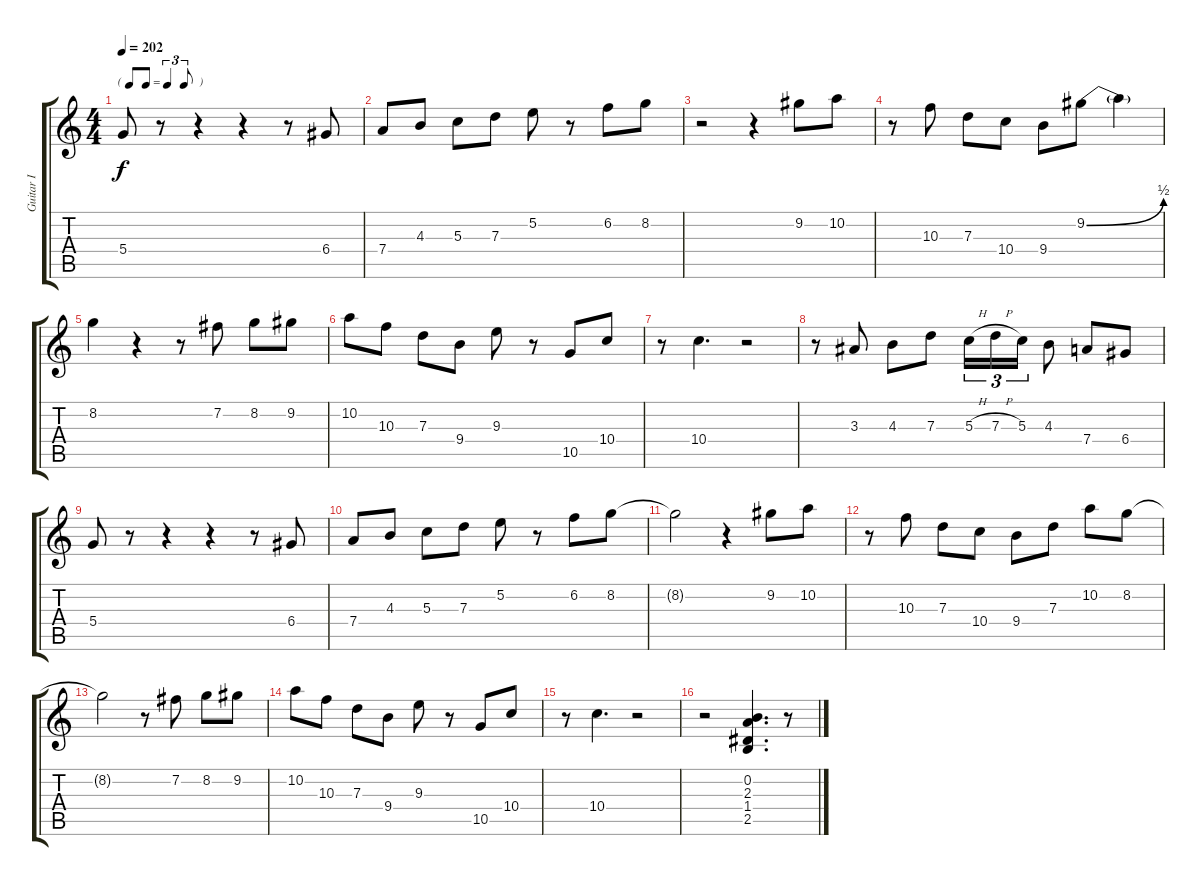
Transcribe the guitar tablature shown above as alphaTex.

\track ("Guitar I" "Guitar I") {instrument acousticguitarsteel}
\staff {score tabs}
\tuning (E4 B3 G3 D3 A2 E2) {hide}
\ts (4 4)
\tf triplet8th
\tempo 202
\clef g2
\ks c
5.4.8{dy f instrument acousticguitarsteel} r.8 r.4 r.4 r.8 6.4.8 |
7.4.8 4.3.8 5.3.8 7.3.8 5.2.8 r.8 6.2.8 8.2.8 |
r.2 r.4 9.2.8 10.2.8 |
r.8 10.3.8 7.3.8 10.4.8 9.4.8 9.2{be (bend 0 0 60 2)}.8 9.2{t}.4 |
8.2.4 r.4 r.8 7.2.8 8.2.8 9.2.8 |
10.2.8 10.3.8 7.3.8 9.4.8 9.3.8 r.8 10.5.8 10.4.8 |
r.8 10.4.4{d} r.2 |
r.8 3.3.8 4.3.8 7.3.8 5.3{h}.16{tu (3 2)} 7.3{h}.16{tu (3 2)} 5.3.16{tu (3 2)} 4.3.8 7.4.8 6.4.8 |
5.4.8 r.8 r.4 r.4 r.8 6.4.8 |
7.4.8 4.3.8 5.3.8 7.3.8 5.2.8 r.8 6.2.8 8.2.8 |
8.2{t}.2 r.4 9.2.8 10.2.8 |
r.8 10.3.8 7.3.8 10.4.8 9.4.8 7.3.8 10.2.8 8.2.8 |
8.2{t}.2 r.8 7.2.8 8.2.8 9.2.8 |
10.2.8 10.3.8 7.3.8 9.4.8 9.3.8 r.8 10.5.8 10.4.8 |
r.8 10.4.4{d} r.2 |
r.2 (0.2 2.3 1.4 2.5).4{d} r.8
